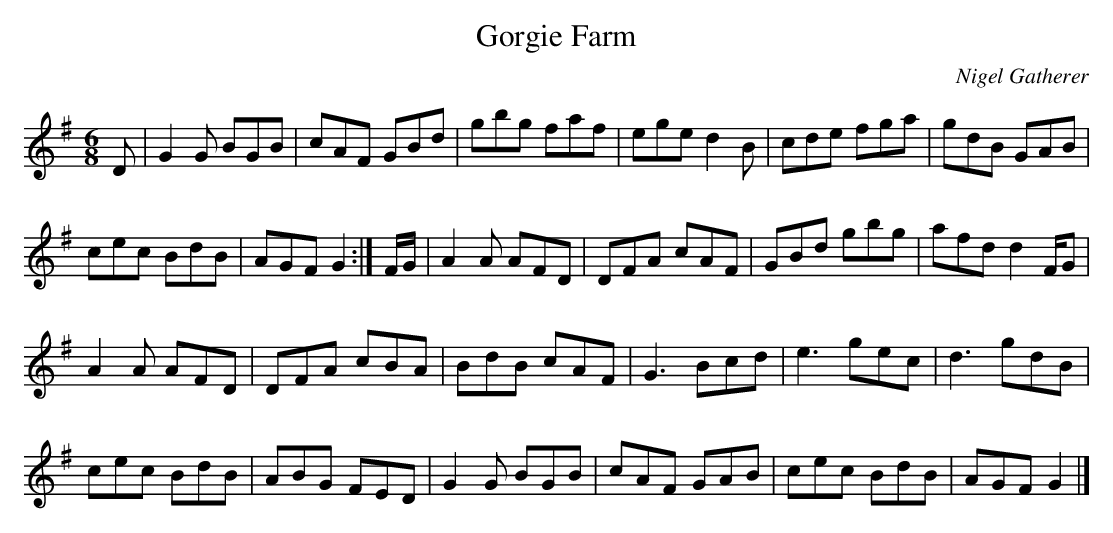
X:1
T:Gorgie Farm
C:Nigel Gatherer
M:6/8
L:1/8
K:G
D|G2 G BGB|cAF GBd|gbg faf|ege d2 B|cde fga|gdB GAB|
cec BdB|AGF G2:|]F/G/|A2 A AFD|DFA cAF|GBd gbg|afd d2 F/G|
A2 A AFD|DFA cBA|BdB cAF|G3 Bcd|e3 gec|d3 gdB|
cec BdB|ABG FED|G2 G BGB|cAF GAB|cec BdB|AGF G2|]
